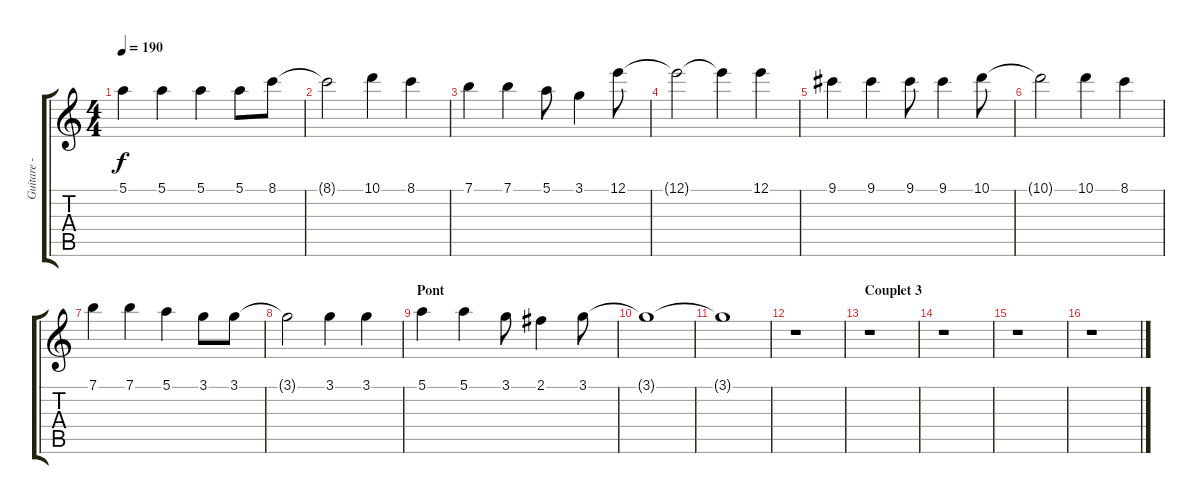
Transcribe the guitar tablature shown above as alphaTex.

\track ("Guitare - Yann" "Guitare - ") {instrument overdrivenguitar}
\staff {score tabs}
\tuning (E4 B3 G3 D3 A2 E2) {hide}
\ts (4 4)
\tempo 190
\clef g2
\ks c
5.1.4{dy f} 5.1.4 5.1.4 5.1.8 8.1.8 |
8.1{t}.2 10.1.4 8.1.4 |
7.1.4 7.1.4 5.1.8 3.1.4 12.1.8 |
12.1{t}.2 12.1{t}.4 12.1.4 |
9.1.4 9.1.4 9.1.8 9.1.4 10.1.8 |
10.1{t}.2 10.1.4 8.1.4 |
7.1.4 7.1.4 5.1.4 3.1.8 3.1.8 |
3.1{t}.2 3.1.4 3.1.4 |
\section ("" "Pont")
5.1.4 5.1.4 3.1.8 2.1.4 3.1.8 |
3.1{t}.1 |
3.1{t}.1 |
r.1 |
\section ("" "Couplet 3")
r.1 |
r.1 |
r.1 |
r.1
